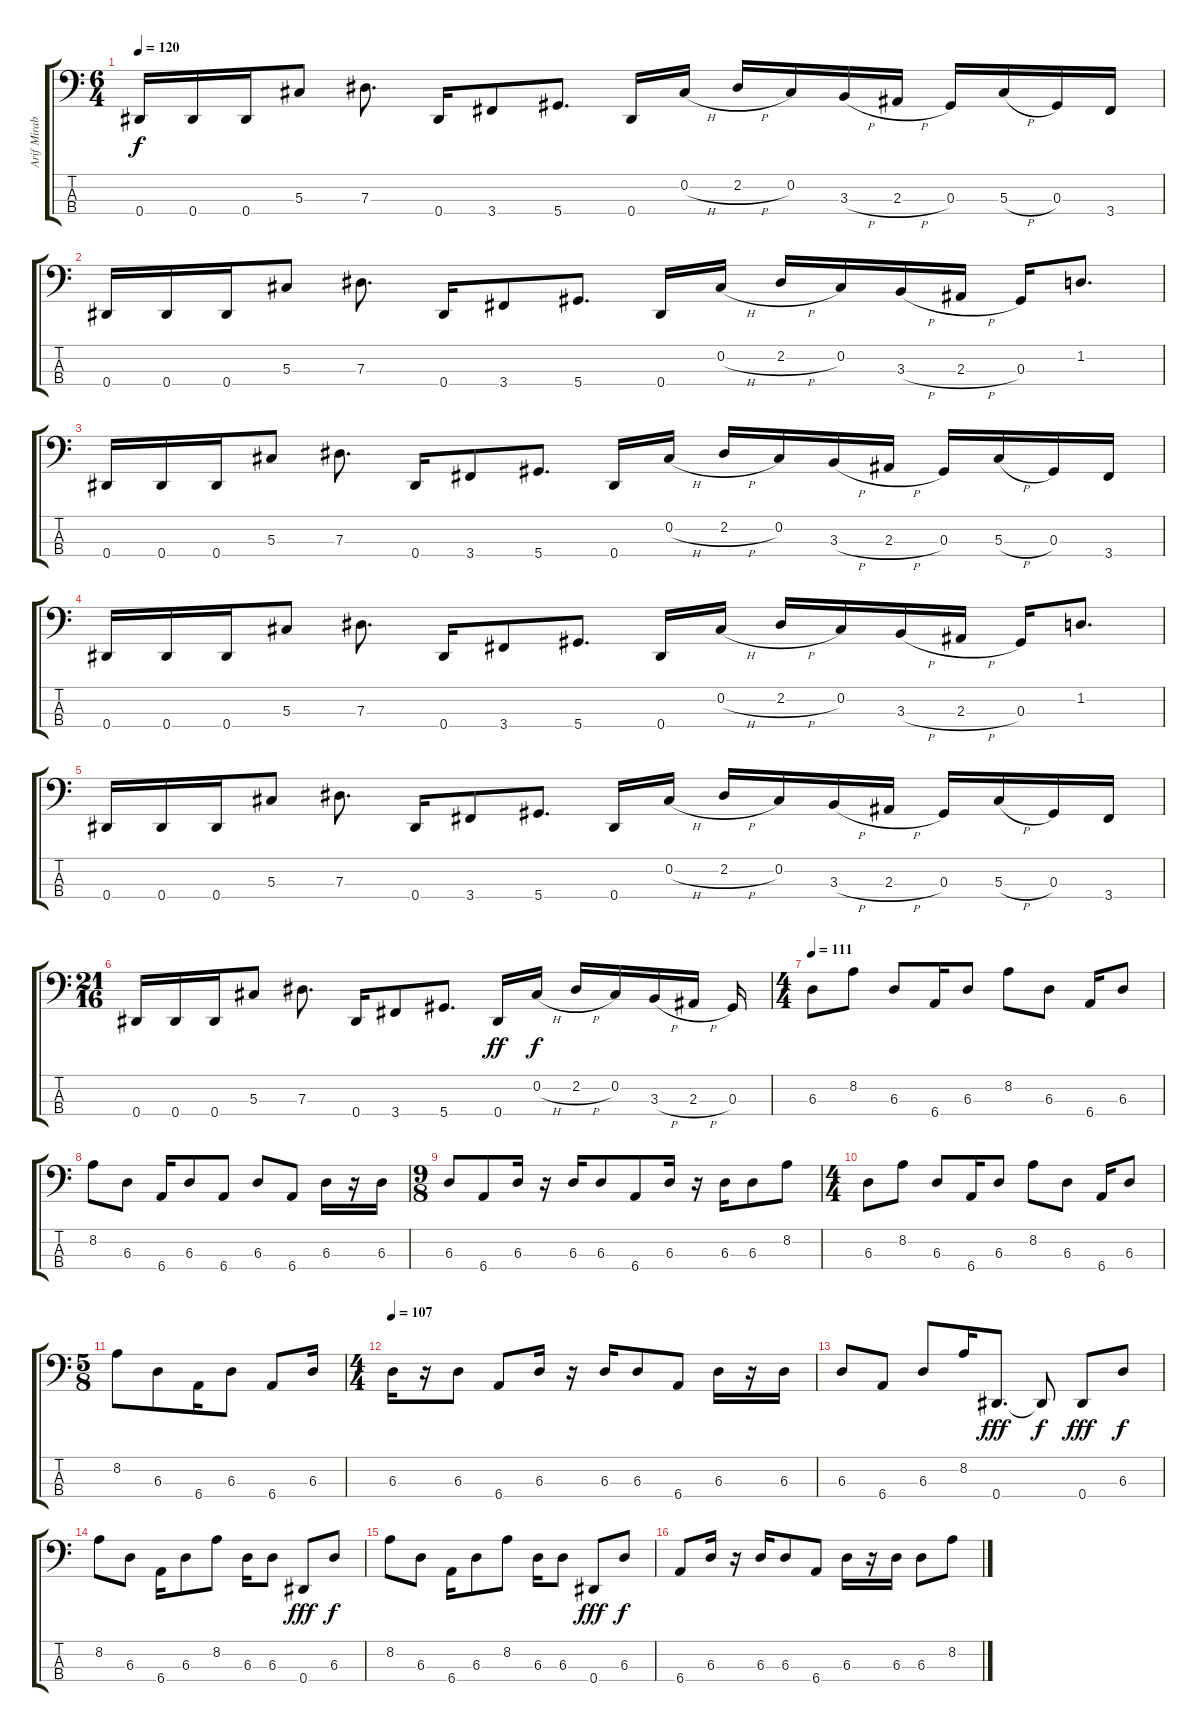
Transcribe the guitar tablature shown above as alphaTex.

\track ("Arif Mirabdolbaghi" "Arif Mirab") {instrument electricbassfinger}
\staff {score tabs}
\tuning (Gb2 Db2 Ab1 Eb1) {hide}
\ts (6 4)
\tempo 120
\clef f4
\ks c
0.4.16{dy f} 0.4.16 0.4.16 5.3.8 7.3.8{d} 0.4.16 3.4.8 5.4.8{d} 0.4.16 0.2{h}.16 2.2{h}.16 0.2.16 3.3{h}.16 2.3{h}.16 0.3.16 5.3{h}.16 0.3.16 3.4.16 |
0.4.16 0.4.16 0.4.16 5.3.8 7.3.8{d} 0.4.16 3.4.8 5.4.8{d} 0.4.16 0.2{h}.16 2.2{h}.16 0.2.16 3.3{h}.16 2.3{h}.16 0.3.16 1.2.8{d} |
0.4.16 0.4.16 0.4.16 5.3.8 7.3.8{d} 0.4.16 3.4.8 5.4.8{d} 0.4.16 0.2{h}.16 2.2{h}.16 0.2.16 3.3{h}.16 2.3{h}.16 0.3.16 5.3{h}.16 0.3.16 3.4.16 |
0.4.16 0.4.16 0.4.16 5.3.8 7.3.8{d} 0.4.16 3.4.8 5.4.8{d} 0.4.16 0.2{h}.16 2.2{h}.16 0.2.16 3.3{h}.16 2.3{h}.16 0.3.16 1.2.8{d} |
0.4.16 0.4.16 0.4.16 5.3.8 7.3.8{d} 0.4.16 3.4.8 5.4.8{d} 0.4.16 0.2{h}.16 2.2{h}.16 0.2.16 3.3{h}.16 2.3{h}.16 0.3.16 5.3{h}.16 0.3.16 3.4.16 |
\ts (21 16)
0.4.16 0.4.16 0.4.16 5.3.8 7.3.8{d} 0.4.16 3.4.8 5.4.8{d} 0.4.16{dy ff} 0.2{h}.16{dy f} 2.2{h}.16 0.2.16 3.3{h}.16 2.3{h}.16 0.3.16 |
\ts (4 4)
\tempo 111
6.3.8 8.2.8 6.3.8 6.4.16 6.3.8 8.2.8 6.3.8 6.4.16 6.3.8 |
8.2.8 6.3.8 6.4.16 6.3.8 6.4.8 6.3.8 6.4.8 6.3.16 r.16 6.3.16 |
\ts (9 8)
6.3.8 6.4.8 6.3.16 r.16 6.3.16 6.3.8 6.4.8 6.3.16 r.16 6.3.16 6.3.8 8.2.8 |
\ts (4 4)
6.3.8 8.2.8 6.3.8 6.4.16 6.3.8 8.2.8 6.3.8 6.4.16 6.3.8 |
\ts (5 8)
8.2.8 6.3.8 6.4.16 6.3.8 6.4.8 6.3.16 |
\ts (4 4)
\tempo 107
6.3.16 r.16 6.3.8 6.4.8 6.3.16 r.16 6.3.16 6.3.8 6.4.8 6.3.16 r.16 6.3.16 |
6.3.8 6.4.8 6.3.8 8.2.16 0.4.8{d dy fff} 0.4{t}.8{dy f} 0.4.8{dy fff} 6.3.8{dy f} |
8.2.8 6.3.8 6.4.16 6.3.8 8.2.8 6.3.16 6.3.8 0.4.8{dy fff} 6.3.8{dy f} |
8.2.8 6.3.8 6.4.16 6.3.8 8.2.8 6.3.16 6.3.8 0.4.8{dy fff} 6.3.8{dy f} |
6.4.8 6.3.16 r.16 6.3.16 6.3.8 6.4.8 6.3.16 r.16 6.3.16 6.3.8 8.2.8
